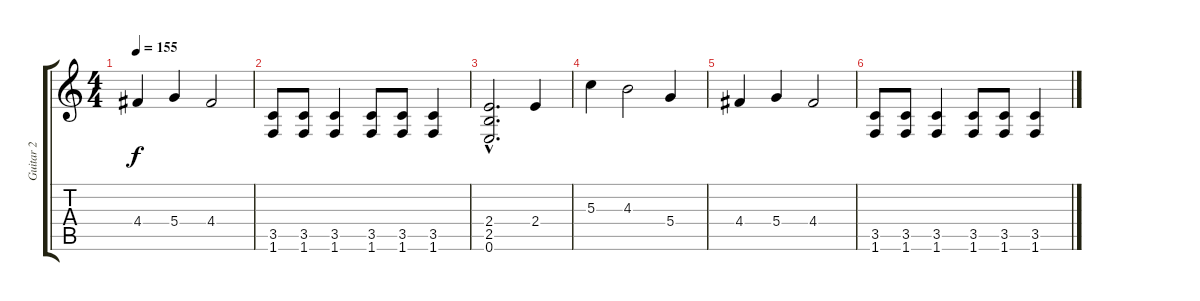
\track ("Guitar 2" "Guitar 2") {instrument distortionguitar}
\staff {score tabs}
\tuning (E4 B3 G3 D3 A2 E2) {hide}
\ts (4 4)
\tempo 155
\clef g2
\ks c
4.4.4{dy f} 5.4.4 4.4.2 |
(3.5 1.6).8 (3.5 1.6).8 (3.5 1.6).4 (3.5 1.6).8 (3.5 1.6).8 (3.5 1.6).4 |
(2.4{hac} 2.5{hac} 0.6{hac}).2{d} 2.4.4 |
5.3.4 4.3.2 5.4.4 |
4.4.4 5.4.4 4.4.2 |
(3.5 1.6).8 (3.5 1.6).8 (3.5 1.6).4 (3.5 1.6).8 (3.5 1.6).8 (3.5 1.6).4
